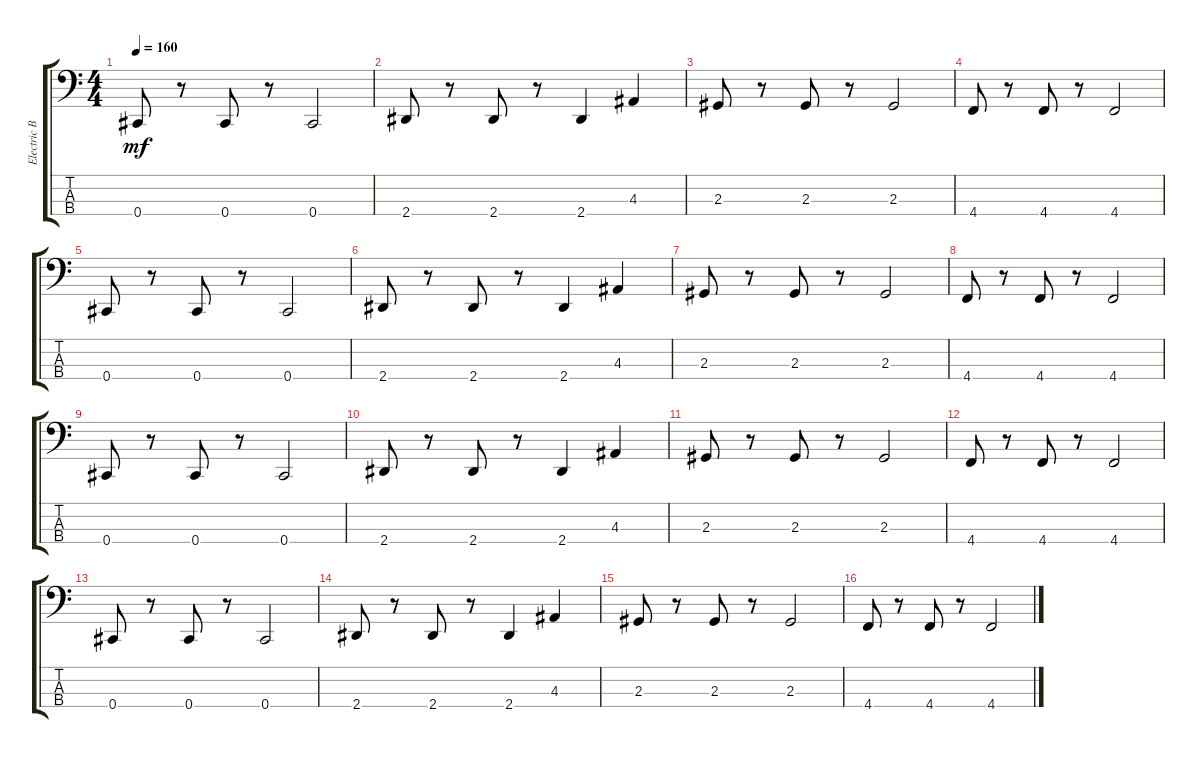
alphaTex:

\track ("Electric Bass" "Electric B") {instrument electricbassfinger}
\staff {score tabs}
\tuning (E2 B1 Gb1 Db1) {hide}
\ts (4 4)
\tempo 160
\clef f4
\ks c
0.4.8{dy mf} r.8 0.4.8 r.8 0.4.2 |
2.4.8 r.8 2.4.8 r.8 2.4.4 4.3.4 |
2.3.8 r.8 2.3.8 r.8 2.3.2 |
4.4.8 r.8 4.4.8 r.8 4.4.2 |
0.4.8 r.8 0.4.8 r.8 0.4.2 |
2.4.8 r.8 2.4.8 r.8 2.4.4 4.3.4 |
2.3.8 r.8 2.3.8 r.8 2.3.2 |
4.4.8 r.8 4.4.8 r.8 4.4.2 |
0.4.8 r.8 0.4.8 r.8 0.4.2 |
2.4.8 r.8 2.4.8 r.8 2.4.4 4.3.4 |
2.3.8 r.8 2.3.8 r.8 2.3.2 |
4.4.8 r.8 4.4.8 r.8 4.4.2 |
0.4.8 r.8 0.4.8 r.8 0.4.2 |
2.4.8 r.8 2.4.8 r.8 2.4.4 4.3.4 |
2.3.8 r.8 2.3.8 r.8 2.3.2 |
4.4.8 r.8 4.4.8 r.8 4.4.2
